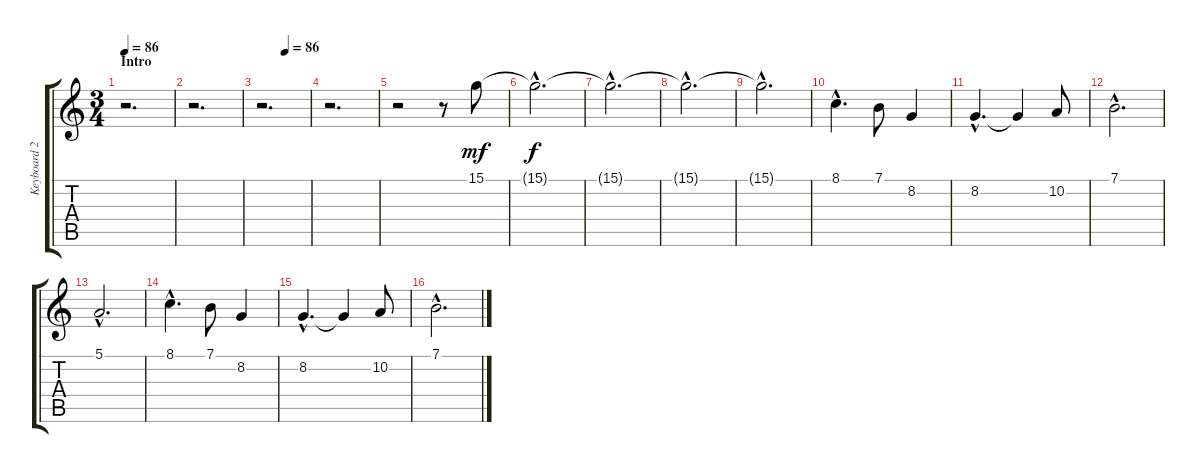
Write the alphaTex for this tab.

\track ("Keyboard 2 (Strings)" "Keyboard 2") {instrument synthstrings2}
\staff {score tabs}
\tuning (E4 B3 G3 D3 A2 E2) {hide}
\ts (3 4)
\section ("" "Intro")
\tempo 86
\tempo 78
\tempo 86
\clef g2
\ks c
r.2{d dy mf instrument synthstrings2} |
r.2{d} |
\tempo (86 0.5)
r.2{d} |
r.2{d volume 0} |
r.2 r.8 15.1.8{volume 12} |
15.1{hac t}.2{d dy f} |
15.1{hac t}.2{d} |
15.1{hac t}.2{d} |
15.1{hac t}.2{d} |
8.1{hac}.4{d} 7.1.8 8.2.4 |
8.2{hac}.4{d} 8.2{t}.4 10.2.8 |
7.1{hac}.2{d} |
5.1{hac}.2{d} |
8.1{hac}.4{d} 7.1.8 8.2.4 |
8.2{hac}.4{d} 8.2{t}.4 10.2.8 |
7.1{hac}.2{d}
